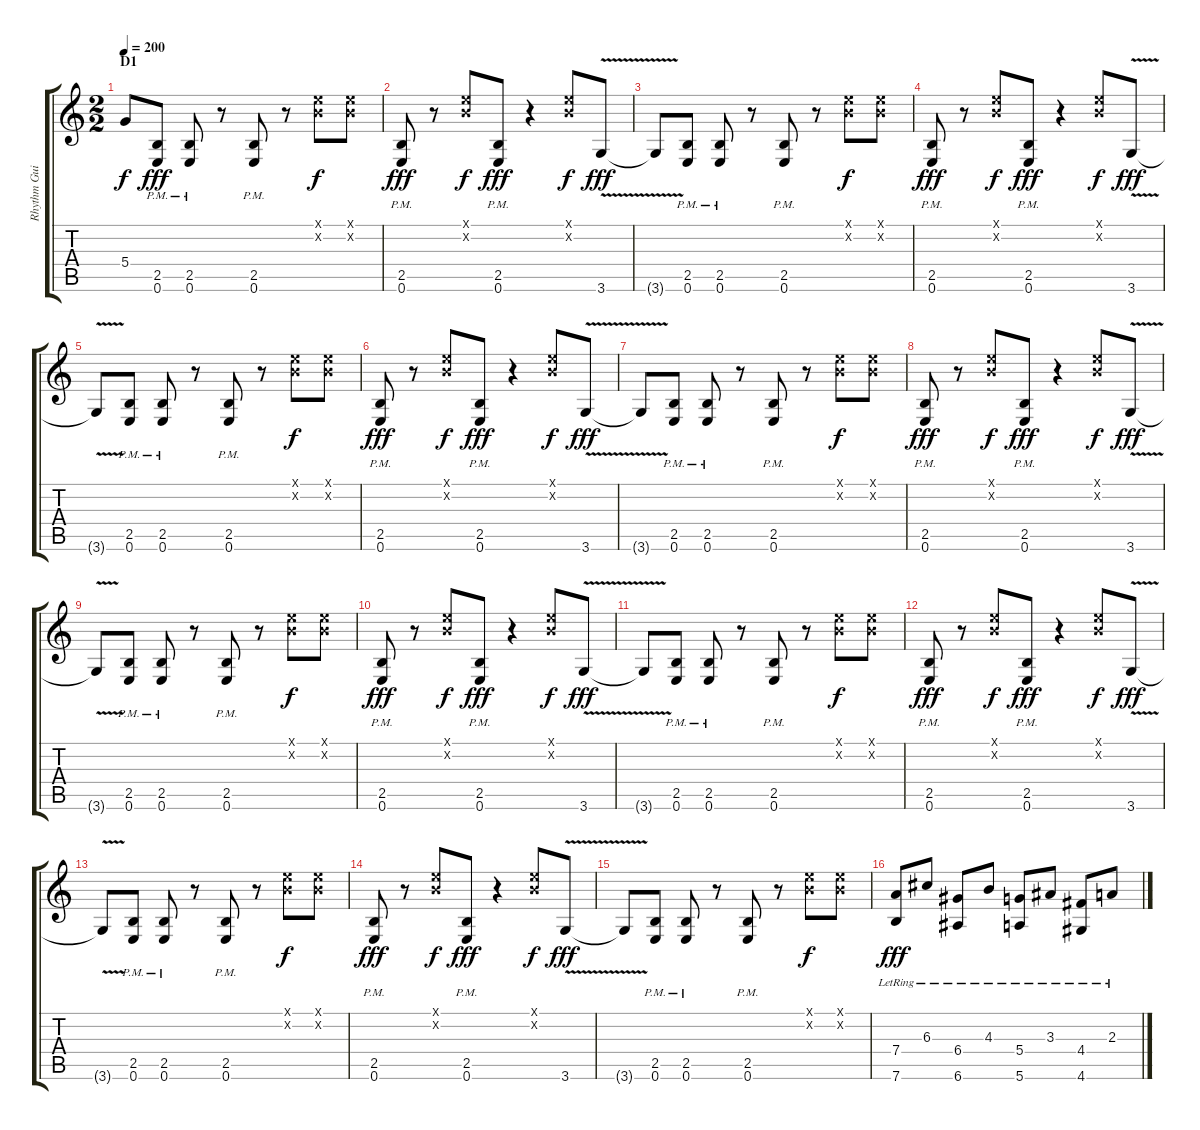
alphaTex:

\track ("Rhythm Guitar 1" "Rhythm Gui") {instrument distortionguitar}
\staff {score tabs}
\tuning (E4 B3 G3 D3 A2 E2) {hide}
\ts (2 2)
\section ("" "D1")
\tempo 200
\clef g2
\ks c
5.4{t}.8{dy f} (2.5{pm} 0.6{pm}).8{dy fff} (2.5{pm} 0.6{pm}).8 r.8 (2.5{pm} 0.6{pm}).8 r.8 (0.1{x} 0.2{x}).8{dy f} (0.1{x} 0.2{x}).8 |
(2.5{pm} 0.6{pm}).8{dy fff} r.8 (0.1{x} 0.2{x}).8{dy f} (2.5{pm} 0.6{pm}).8{dy fff} r.4 (0.1{x} 0.2{x}).8{dy f} 3.6{v}.8{dy fff} |
3.6{t}.8 (2.5{pm} 0.6{pm}).8 (2.5{pm} 0.6{pm}).8 r.8 (2.5{pm} 0.6{pm}).8 r.8 (0.1{x} 0.2{x}).8{dy f} (0.1{x} 0.2{x}).8 |
(2.5{pm} 0.6{pm}).8{dy fff} r.8 (0.1{x} 0.2{x}).8{dy f} (2.5{pm} 0.6{pm}).8{dy fff} r.4 (0.1{x} 0.2{x}).8{dy f} 3.6{v}.8{dy fff} |
3.6{t}.8 (2.5{pm} 0.6{pm}).8 (2.5{pm} 0.6{pm}).8 r.8 (2.5{pm} 0.6{pm}).8 r.8 (0.1{x} 0.2{x}).8{dy f} (0.1{x} 0.2{x}).8 |
(2.5{pm} 0.6{pm}).8{dy fff} r.8 (0.1{x} 0.2{x}).8{dy f} (2.5{pm} 0.6{pm}).8{dy fff} r.4 (0.1{x} 0.2{x}).8{dy f} 3.6{v}.8{dy fff} |
3.6{t}.8 (2.5{pm} 0.6{pm}).8 (2.5{pm} 0.6{pm}).8 r.8 (2.5{pm} 0.6{pm}).8 r.8 (0.1{x} 0.2{x}).8{dy f} (0.1{x} 0.2{x}).8 |
(2.5{pm} 0.6{pm}).8{dy fff} r.8 (0.1{x} 0.2{x}).8{dy f} (2.5{pm} 0.6{pm}).8{dy fff} r.4 (0.1{x} 0.2{x}).8{dy f} 3.6{v}.8{dy fff} |
3.6{t}.8 (2.5{pm} 0.6{pm}).8 (2.5{pm} 0.6{pm}).8 r.8 (2.5{pm} 0.6{pm}).8 r.8 (0.1{x} 0.2{x}).8{dy f} (0.1{x} 0.2{x}).8 |
(2.5{pm} 0.6{pm}).8{dy fff} r.8 (0.1{x} 0.2{x}).8{dy f} (2.5{pm} 0.6{pm}).8{dy fff} r.4 (0.1{x} 0.2{x}).8{dy f} 3.6{v}.8{dy fff} |
3.6{t}.8 (2.5{pm} 0.6{pm}).8 (2.5{pm} 0.6{pm}).8 r.8 (2.5{pm} 0.6{pm}).8 r.8 (0.1{x} 0.2{x}).8{dy f} (0.1{x} 0.2{x}).8 |
(2.5{pm} 0.6{pm}).8{dy fff} r.8 (0.1{x} 0.2{x}).8{dy f} (2.5{pm} 0.6{pm}).8{dy fff} r.4 (0.1{x} 0.2{x}).8{dy f} 3.6{v}.8{dy fff} |
3.6{t}.8 (2.5{pm} 0.6{pm}).8 (2.5{pm} 0.6{pm}).8 r.8 (2.5{pm} 0.6{pm}).8 r.8 (0.1{x} 0.2{x}).8{dy f} (0.1{x} 0.2{x}).8 |
(2.5{pm} 0.6{pm}).8{dy fff} r.8 (0.1{x} 0.2{x}).8{dy f} (2.5{pm} 0.6{pm}).8{dy fff} r.4 (0.1{x} 0.2{x}).8{dy f} 3.6{v}.8{dy fff} |
3.6{t}.8 (2.5{pm} 0.6{pm}).8 (2.5{pm} 0.6{pm}).8 r.8 (2.5{pm} 0.6{pm}).8 r.8 (0.1{x} 0.2{x}).8{dy f} (0.1{x} 0.2{x}).8 |
(7.4{lr} 7.6{lr}).8{dy fff} 6.3{lr}.8 (6.4{lr} 6.6{lr}).8 4.3{lr}.8 (5.4{lr} 5.6{lr}).8 3.3{lr}.8 (4.4{lr} 4.6{lr}).8 2.3{lr}.8
